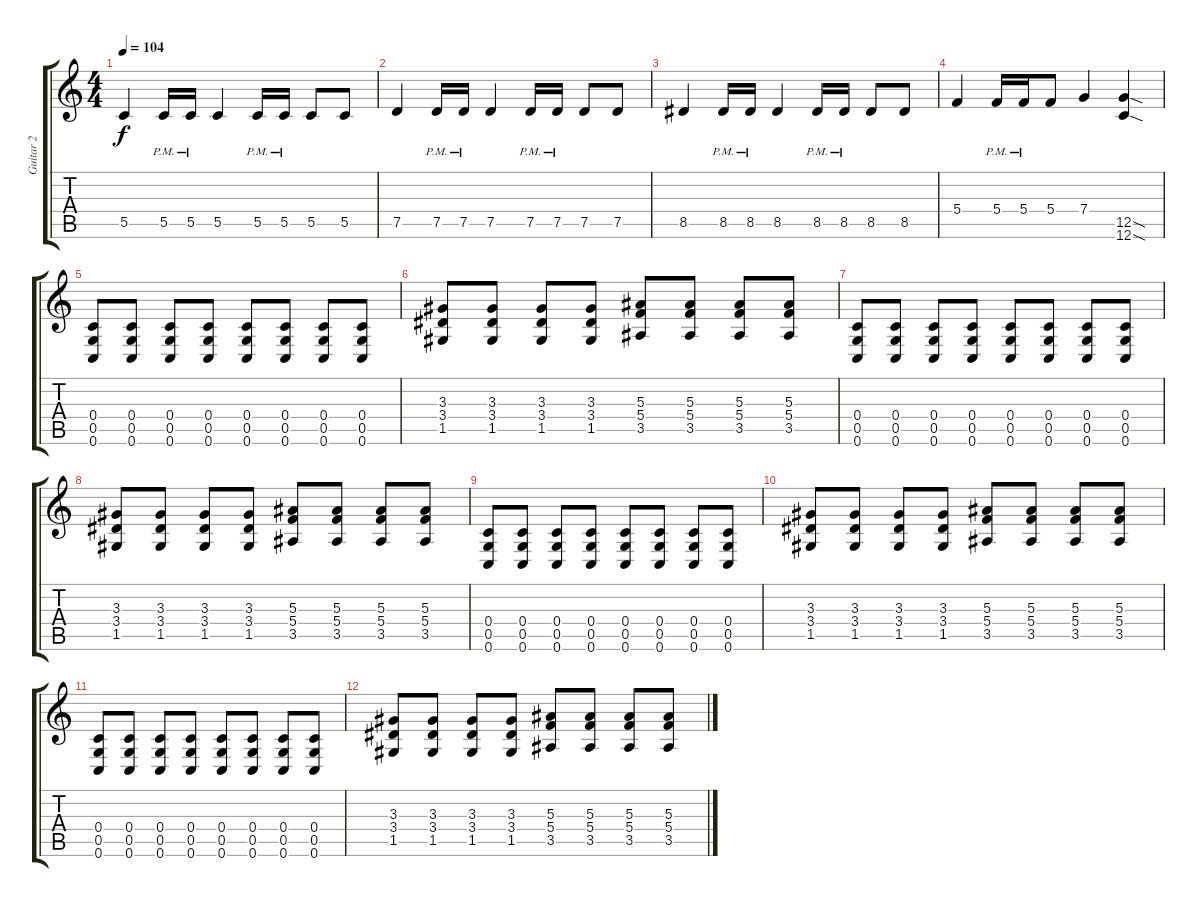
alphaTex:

\track ("Guitar 2" "Guitar 2") {instrument overdrivenguitar}
\staff {score tabs}
\tuning (D4 A3 F3 C3 G2 C2) {hide}
\ts (4 4)
\tempo 104
\clef g2
\ks c
5.5.4{dy f} 5.5{pm}.16 5.5{pm}.16 5.5.4 5.5{pm}.16 5.5{pm}.16 5.5.8 5.5.8 |
7.5.4 7.5{pm}.16 7.5{pm}.16 7.5.4 7.5{pm}.16 7.5{pm}.16 7.5.8 7.5.8 |
8.5.4 8.5{pm}.16 8.5{pm}.16 8.5.4 8.5{pm}.16 8.5{pm}.16 8.5.8 8.5.8 |
5.4.4 5.4{pm}.16 5.4{pm}.16 5.4.8 7.4.4 (12.5{sod} 12.6{sod}).4 |
(0.4 0.5 0.6).8 (0.4 0.5 0.6).8 (0.4 0.5 0.6).8 (0.4 0.5 0.6).8 (0.4 0.5 0.6).8 (0.4 0.5 0.6).8 (0.4 0.5 0.6).8 (0.4 0.5 0.6).8 |
(3.3 3.4 1.5).8 (3.3 3.4 1.5).8 (3.3 3.4 1.5).8 (3.3 3.4 1.5).8 (5.3 5.4 3.5).8 (5.3 5.4 3.5).8 (5.3 5.4 3.5).8 (5.3 5.4 3.5).8 |
(0.4 0.5 0.6).8 (0.4 0.5 0.6).8 (0.4 0.5 0.6).8 (0.4 0.5 0.6).8 (0.4 0.5 0.6).8 (0.4 0.5 0.6).8 (0.4 0.5 0.6).8 (0.4 0.5 0.6).8 |
(3.3 3.4 1.5).8 (3.3 3.4 1.5).8 (3.3 3.4 1.5).8 (3.3 3.4 1.5).8 (5.3 5.4 3.5).8 (5.3 5.4 3.5).8 (5.3 5.4 3.5).8 (5.3 5.4 3.5).8 |
(0.4 0.5 0.6).8 (0.4 0.5 0.6).8 (0.4 0.5 0.6).8 (0.4 0.5 0.6).8 (0.4 0.5 0.6).8 (0.4 0.5 0.6).8 (0.4 0.5 0.6).8 (0.4 0.5 0.6).8 |
(3.3 3.4 1.5).8 (3.3 3.4 1.5).8 (3.3 3.4 1.5).8 (3.3 3.4 1.5).8 (5.3 5.4 3.5).8 (5.3 5.4 3.5).8 (5.3 5.4 3.5).8 (5.3 5.4 3.5).8 |
(0.4 0.5 0.6).8 (0.4 0.5 0.6).8 (0.4 0.5 0.6).8 (0.4 0.5 0.6).8 (0.4 0.5 0.6).8 (0.4 0.5 0.6).8 (0.4 0.5 0.6).8 (0.4 0.5 0.6).8 |
(3.3 3.4 1.5).8 (3.3 3.4 1.5).8 (3.3 3.4 1.5).8 (3.3 3.4 1.5).8 (5.3 5.4 3.5).8 (5.3 5.4 3.5).8 (5.3 5.4 3.5).8 (5.3 5.4 3.5).8
